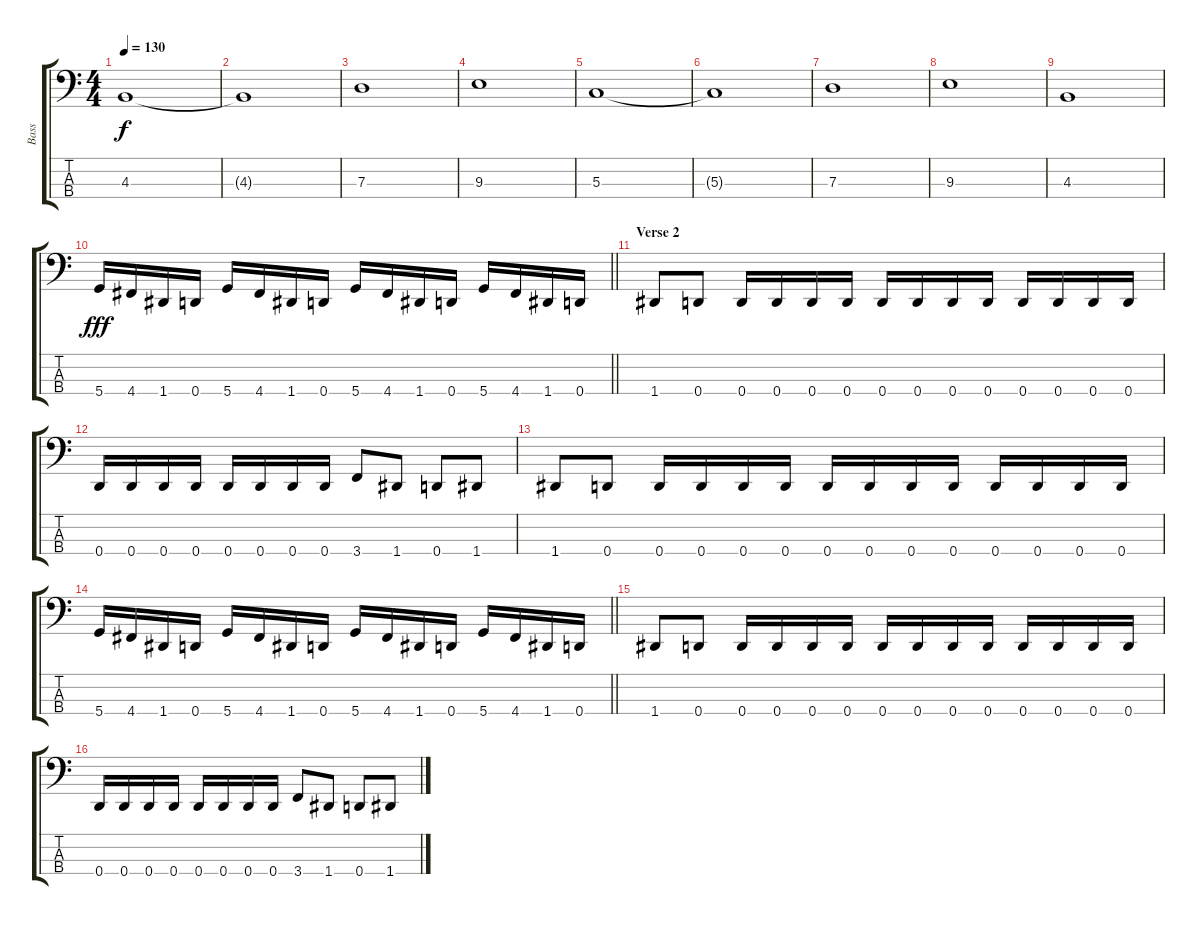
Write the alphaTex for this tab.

\track ("Bass" "Bass") {instrument electricbassfinger}
\staff {score tabs}
\tuning (F2 C2 G1 D1) {hide}
\ts (4 4)
\tempo 130
\clef f4
\ks c
4.3.1{dy f} |
4.3{t}.1 |
7.3.1 |
9.3.1 |
5.3.1 |
5.3{t}.1 |
7.3.1 |
9.3.1 |
4.3.1 |
\barLineRight lightlight
5.4.16{dy fff} 4.4.16 1.4.16 0.4.16 5.4.16 4.4.16 1.4.16 0.4.16 5.4.16 4.4.16 1.4.16 0.4.16 5.4.16 4.4.16 1.4.16 0.4.16 |
\section ("" "Verse 2")
1.4.8 0.4.8 0.4.16 0.4.16 0.4.16 0.4.16 0.4.16 0.4.16 0.4.16 0.4.16 0.4.16 0.4.16 0.4.16 0.4.16 |
0.4.16 0.4.16 0.4.16 0.4.16 0.4.16 0.4.16 0.4.16 0.4.16 3.4.8 1.4.8 0.4.8 1.4.8 |
1.4.8 0.4.8 0.4.16 0.4.16 0.4.16 0.4.16 0.4.16 0.4.16 0.4.16 0.4.16 0.4.16 0.4.16 0.4.16 0.4.16 |
\barLineRight lightlight
5.4.16 4.4.16 1.4.16 0.4.16 5.4.16 4.4.16 1.4.16 0.4.16 5.4.16 4.4.16 1.4.16 0.4.16 5.4.16 4.4.16 1.4.16 0.4.16 |
1.4.8 0.4.8 0.4.16 0.4.16 0.4.16 0.4.16 0.4.16 0.4.16 0.4.16 0.4.16 0.4.16 0.4.16 0.4.16 0.4.16 |
0.4.16 0.4.16 0.4.16 0.4.16 0.4.16 0.4.16 0.4.16 0.4.16 3.4.8 1.4.8 0.4.8 1.4.8
